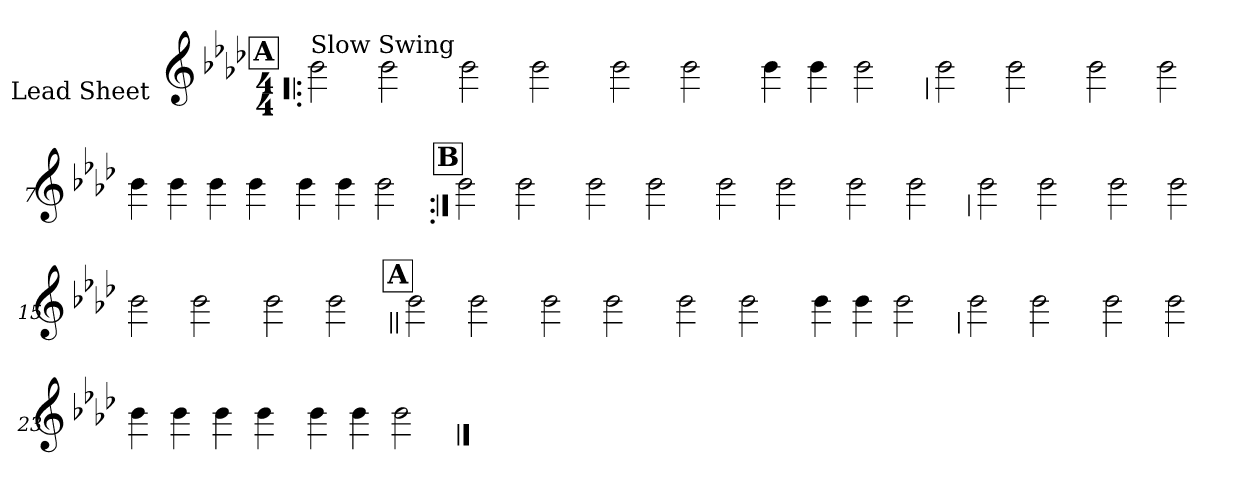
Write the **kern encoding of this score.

**kern
*part1
*staff1
*I"Lead Sheet
*stria0
*clefG2
*k[b-e-a-d-]
*A-:
*M4/4
!!LO:REH:place=s1:a:t=A
=1!|:
!LO:TX:a:t=Slow Swing
2b-
2b-
=2-
2b-
2b-
=3-
2b-
2b-
=4-
4b-
4b-
2b-
!!LO:LB:g=z
=5
2b-
2b-
=6-
2b-
2b-
=7-
4b-
4b-
4b-
4b-
=8-
4b-
4b-
2b-
!!LO:LB:g=z
!!LO:REH:place=s1:a:t=B
=9:|!
2b-
2b-
=10-
2b-
2b-
=11-
2b-
2b-
=12-
2b-
2b-
!!LO:LB:g=z
=13
2b-
2b-
=14-
2b-
2b-
=15-
2b-
2b-
=16-
2b-
2b-
!!LO:LB:g=z
!!LO:REH:place=s1:a:t=A
=17||
2b-
2b-
=18-
2b-
2b-
=19-
2b-
2b-
=20-
4b-
4b-
2b-
!!LO:LB:g=z
=21
2b-
2b-
=22-
2b-
2b-
=23-
4b-
4b-
4b-
4b-
=24-
4b-
4b-
2b-
==
*-
